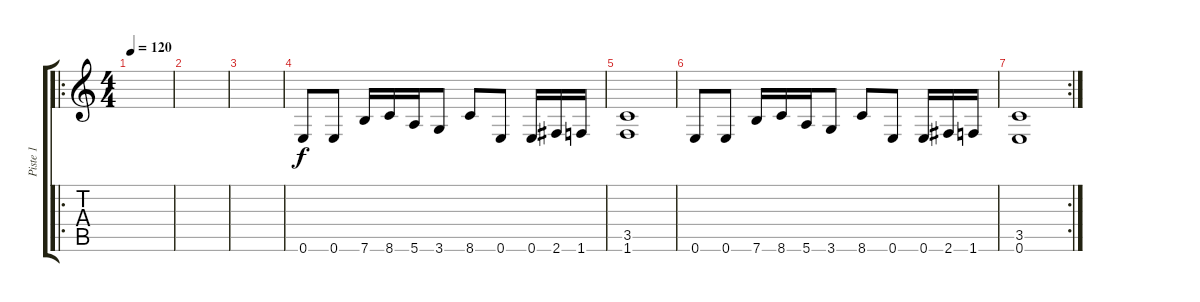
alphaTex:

\track ("Piste 1" "Piste 1") {instrument overdrivenguitar}
\staff {score tabs}
\tuning (E4 B3 G3 D3 A2 E2) {hide}
\ro
\ts (4 4)
\tempo 120
\clef g2
\ks c
|
|
|
0.6.8{volume 10} 0.6.8 7.6.16 8.6.16 5.6.16 3.6.8 8.6.8 0.6.8 0.6.16 2.6.16 1.6.16 |
(3.5 1.6).1 |
0.6.8 0.6.8 7.6.16 8.6.16 5.6.16 3.6.8 8.6.8 0.6.8 0.6.16 2.6.16 1.6.16 |
\rc 2
(3.5 0.6).1
